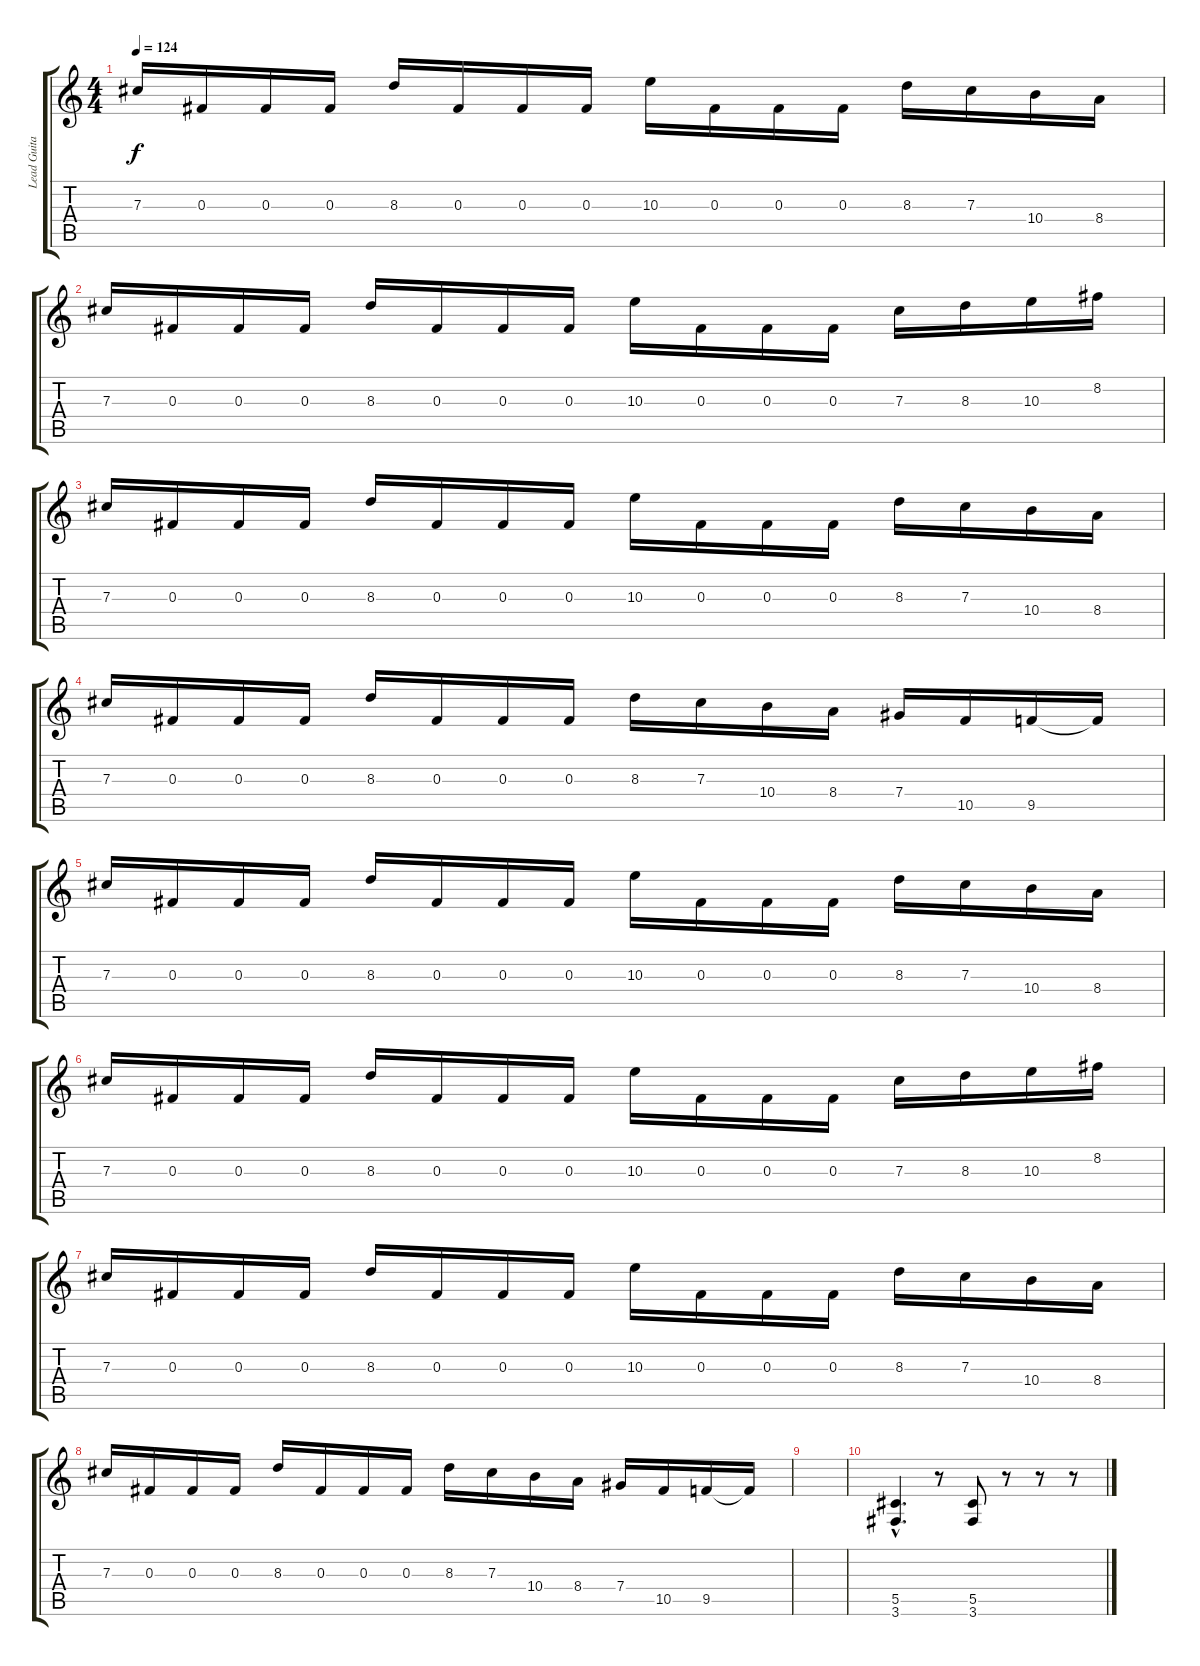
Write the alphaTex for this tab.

\track ("Lead Guitar" "Lead Guita") {instrument distortionguitar}
\staff {score tabs}
\tuning (Eb4 Bb3 Gb3 Db3 Ab2 Eb2) {hide}
\ts (4 4)
\tempo 124
\clef g2
\ks c
7.3.16{dy f} 0.3.16 0.3.16 0.3.16 8.3.16 0.3.16 0.3.16 0.3.16 10.3.16 0.3.16 0.3.16 0.3.16 8.3.16 7.3.16 10.4.16 8.4.16 |
7.3.16 0.3.16 0.3.16 0.3.16 8.3.16 0.3.16 0.3.16 0.3.16 10.3.16 0.3.16 0.3.16 0.3.16 7.3.16 8.3.16 10.3.16 8.2.16 |
7.3.16 0.3.16 0.3.16 0.3.16 8.3.16 0.3.16 0.3.16 0.3.16 10.3.16 0.3.16 0.3.16 0.3.16 8.3.16 7.3.16 10.4.16 8.4.16 |
7.3.16 0.3.16 0.3.16 0.3.16 8.3.16 0.3.16 0.3.16 0.3.16 8.3.16 7.3.16 10.4.16 8.4.16 7.4.16 10.5.16 9.5.16 9.5{t}.16 |
7.3.16 0.3.16 0.3.16 0.3.16 8.3.16 0.3.16 0.3.16 0.3.16 10.3.16 0.3.16 0.3.16 0.3.16 8.3.16 7.3.16 10.4.16 8.4.16 |
7.3.16 0.3.16 0.3.16 0.3.16 8.3.16 0.3.16 0.3.16 0.3.16 10.3.16 0.3.16 0.3.16 0.3.16 7.3.16 8.3.16 10.3.16 8.2.16 |
7.3.16 0.3.16 0.3.16 0.3.16 8.3.16 0.3.16 0.3.16 0.3.16 10.3.16 0.3.16 0.3.16 0.3.16 8.3.16 7.3.16 10.4.16 8.4.16 |
7.3.16 0.3.16 0.3.16 0.3.16 8.3.16 0.3.16 0.3.16 0.3.16 8.3.16 7.3.16 10.4.16 8.4.16 7.4.16 10.5.16 9.5.16 9.5{t}.16 |
|
(5.5{hac} 3.6{hac}).4{d} r.8 (5.5 3.6).8 r.8 r.8 r.8
